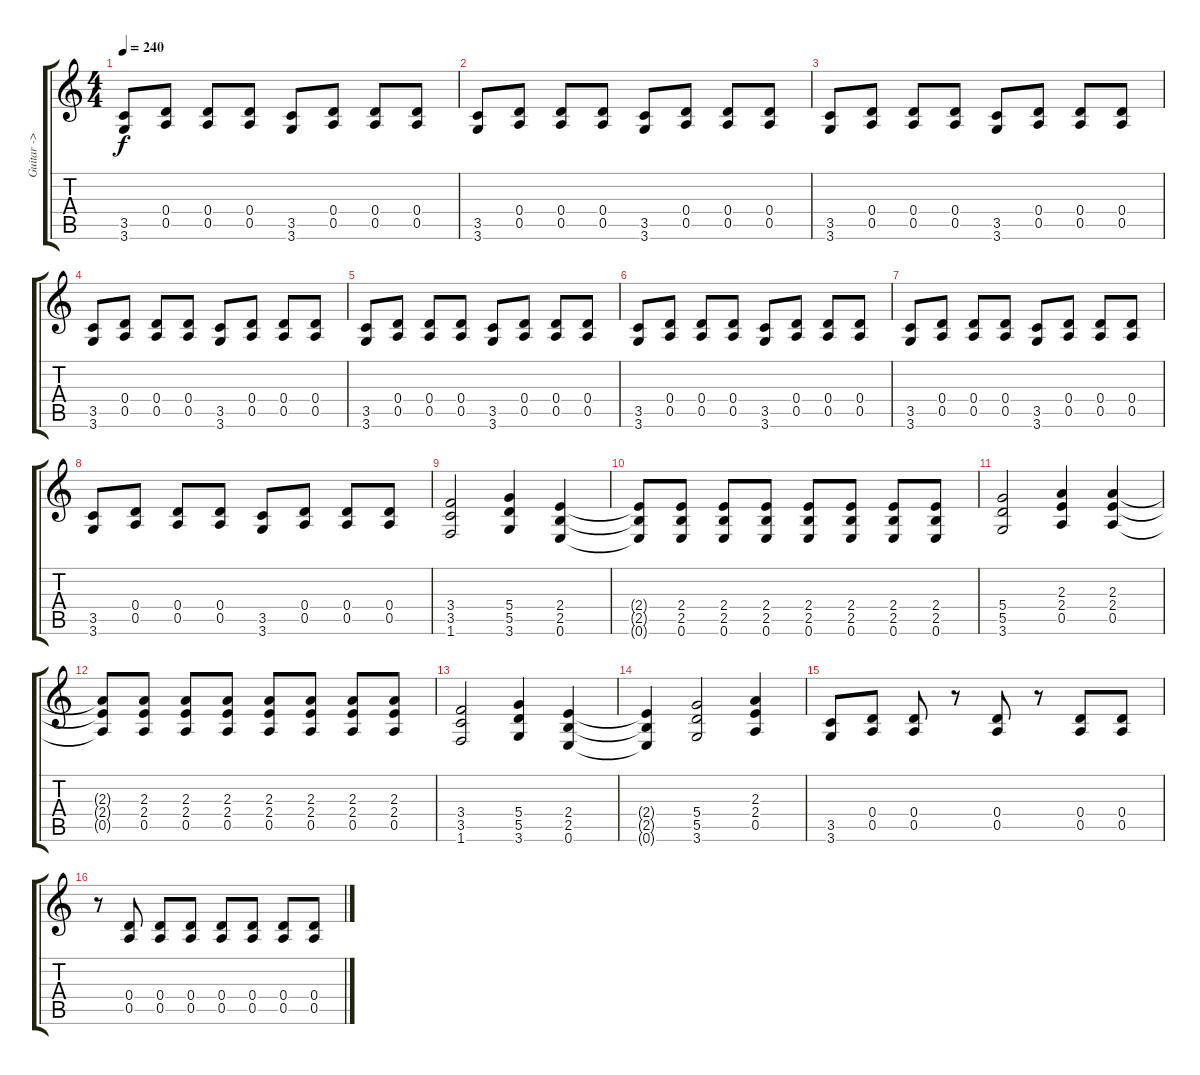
\track ("Guitar -> 1" "Guitar -> ") {instrument distortionguitar}
\staff {score tabs}
\tuning (E4 B3 G3 D3 A2 E2) {hide}
\ts (4 4)
\tempo 240
\clef g2
\ks c
(3.5 3.6).8{dy f} (0.4 0.5).8 (0.4 0.5).8 (0.4 0.5).8 (3.5 3.6).8 (0.4 0.5).8 (0.4 0.5).8 (0.4 0.5).8 |
(3.5 3.6).8 (0.4 0.5).8 (0.4 0.5).8 (0.4 0.5).8 (3.5 3.6).8 (0.4 0.5).8 (0.4 0.5).8 (0.4 0.5).8 |
(3.5 3.6).8 (0.4 0.5).8 (0.4 0.5).8 (0.4 0.5).8 (3.5 3.6).8 (0.4 0.5).8 (0.4 0.5).8 (0.4 0.5).8 |
(3.5 3.6).8 (0.4 0.5).8 (0.4 0.5).8 (0.4 0.5).8 (3.5 3.6).8 (0.4 0.5).8 (0.4 0.5).8 (0.4 0.5).8 |
(3.5 3.6).8 (0.4 0.5).8 (0.4 0.5).8 (0.4 0.5).8 (3.5 3.6).8 (0.4 0.5).8 (0.4 0.5).8 (0.4 0.5).8 |
(3.5 3.6).8 (0.4 0.5).8 (0.4 0.5).8 (0.4 0.5).8 (3.5 3.6).8 (0.4 0.5).8 (0.4 0.5).8 (0.4 0.5).8 |
(3.5 3.6).8 (0.4 0.5).8 (0.4 0.5).8 (0.4 0.5).8 (3.5 3.6).8 (0.4 0.5).8 (0.4 0.5).8 (0.4 0.5).8 |
(3.5 3.6).8 (0.4 0.5).8 (0.4 0.5).8 (0.4 0.5).8 (3.5 3.6).8 (0.4 0.5).8 (0.4 0.5).8 (0.4 0.5).8 |
(3.4 3.5 1.6).2 (5.4 5.5 3.6).4 (2.4 2.5 0.6).4 |
(2.4{t} 2.5{t} 0.6{t}).8 (2.4 2.5 0.6).8 (2.4 2.5 0.6).8 (2.4 2.5 0.6).8 (2.4 2.5 0.6).8 (2.4 2.5 0.6).8 (2.4 2.5 0.6).8 (2.4 2.5 0.6).8 |
(5.4 5.5 3.6).2 (2.3 2.4 0.5).4 (2.3 2.4 0.5).4 |
(2.3{t} 2.4{t} 0.5{t}).8 (2.3 2.4 0.5).8 (2.3 2.4 0.5).8 (2.3 2.4 0.5).8 (2.3 2.4 0.5).8 (2.3 2.4 0.5).8 (2.3 2.4 0.5).8 (2.3 2.4 0.5).8 |
(3.4 3.5 1.6).2 (5.4 5.5 3.6).4 (2.4 2.5 0.6).4 |
(2.4{t} 2.5{t} 0.6{t}).4 (5.4 5.5 3.6).2 (2.3 2.4 0.5).4 |
(3.5 3.6).8 (0.4 0.5).8 (0.4 0.5).8 r.8 (0.4 0.5).8 r.8 (0.4 0.5).8 (0.4 0.5).8 |
r.8 (0.4 0.5).8 (0.4 0.5).8 (0.4 0.5).8 (0.4 0.5).8 (0.4 0.5).8 (0.4 0.5).8 (0.4 0.5).8
